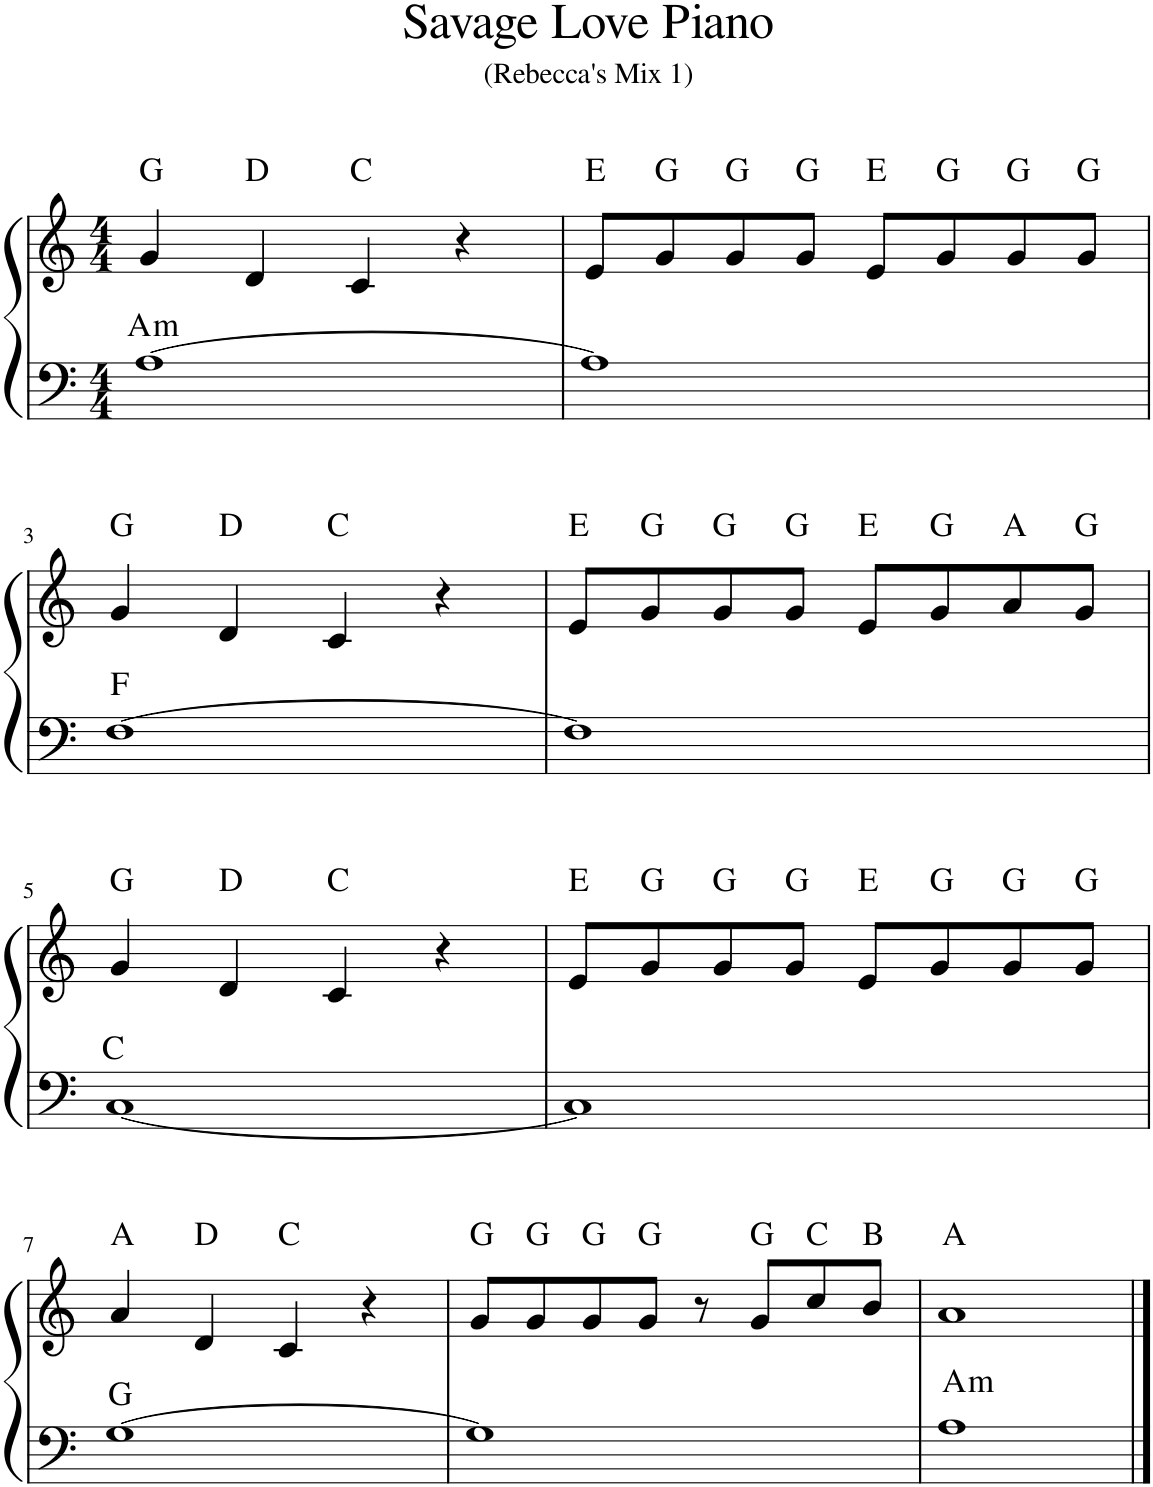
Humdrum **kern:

**kern	**kern	**harte
*part1	*part1	*part1
*staff2	*staff1	*
*I"Piano	*	*
*I'Pno.	*	*
*clefF4	*clefG2	*
*k[]	*k[]	*
*M4/4	*M4/4	*
=1	=1	=1
!	!	!LO:H:n=2:kt=m
[1A	4g/	G:maj A:min
.	4d/	D:maj
.	4c/	C:maj
.	4r	.
=2	=2	=2
1A]	8e/L	E:maj
.	8g/	G:maj
.	8g/	G:maj
.	8g/J	G:maj
.	8e/L	E:maj
.	8g/	G:maj
.	8g/	G:maj
.	8g/J	G:maj
!!LO:LB:g=z
=3	=3	=3
[1F	4g/	G:maj F:maj
.	4d/	D:maj
.	4c/	C:maj
.	4r	.
=4	=4	=4
1F]	8e/L	E:maj
.	8g/	G:maj
.	8g/	G:maj
.	8g/J	G:maj
.	8e/L	E:maj
.	8g/	G:maj
.	8a/	A:maj
.	8g/J	G:maj
!!LO:LB:g=z
=5	=5	=5
[1C	4g/	G:maj C:maj
.	4d/	D:maj
.	4c/	C:maj
.	4r	.
=6	=6	=6
1C]	8e/L	E:maj
.	8g/	G:maj
.	8g/	G:maj
.	8g/J	G:maj
.	8e/L	E:maj
.	8g/	G:maj
.	8g/	G:maj
.	8g/J	G:maj
!!LO:LB:g=z
=7	=7	=7
[1G	4a/	A:maj G:maj
.	4d/	D:maj
.	4c/	C:maj
.	4r	.
=8	=8	=8
1G]	8g/L	G:maj
.	8g/	G:maj
.	8g/	G:maj
.	8g/J	G:maj
.	8r	.
.	8g/L	G:maj
.	8cc/	C:maj
.	8b/J	B:maj
=9	=9	=9
!	!	!LO:H:n=2:kt=m
1A	1a	A:maj A:min
==	==	==
*-	*-	*-
